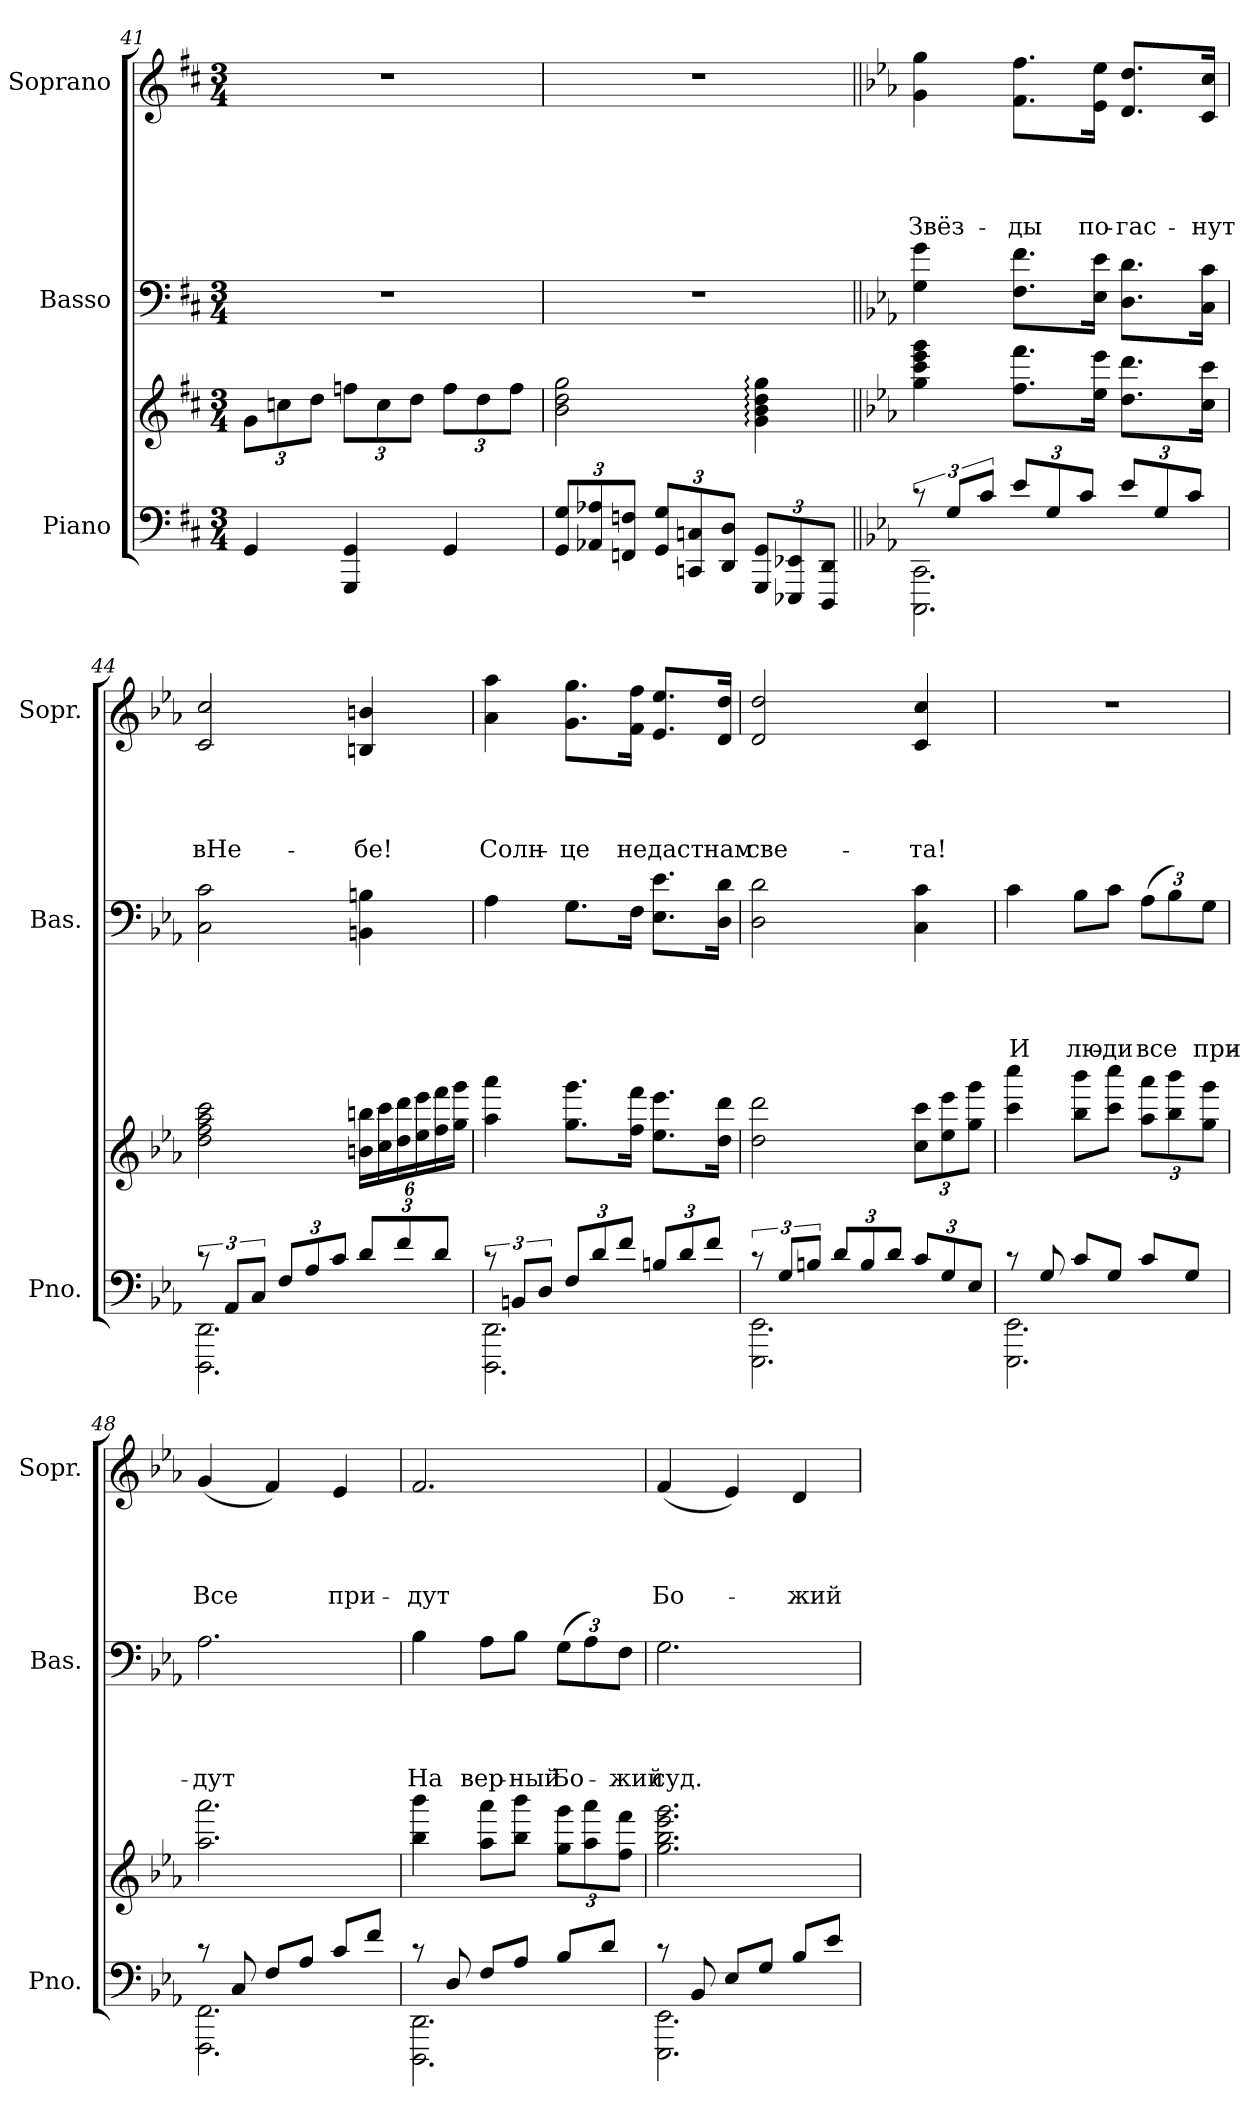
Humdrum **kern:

**kern	**kern	**kern	**text	**text	**text	**text	**kern	**text	**text	**text	**text
*part3	*part3	*part2	*part2	*part2	*part2	*part2	*part1	*part1	*part1	*part1	*part1
*staff4	*staff3	*staff2	*staff2	*staff2	*staff2	*staff2	*staff1	*staff1	*staff1	*staff1	*staff1
*I"Piano	*	*I"Basso	*	*	*	*	*I"Soprano	*	*	*	*
*I'Pno.	*	*I'Bas.	*	*	*	*	*I'Sopr.	*	*	*	*
!!LO:LB:g=z
*clefF4	*clefG2	*clefF4	*	*	*	*	*clefG2	*	*	*	*
*k[f#c#]	*k[f#c#]	*k[f#c#]	*	*	*	*	*k[f#c#]	*	*	*	*
*b:	*b:	*b:	*	*	*	*	*b:	*	*	*	*
*M3/4	*M3/4	*M3/4	*	*	*	*	*M3/4	*	*	*	*
=41	=41	=41	=41	=41	=41	=41	=41	=41	=41	=41	=41
4GG/	12g\L	2.r	.	.	.	.	2.r	.	.	.	.
.	12ccn\	.	.	.	.	.	.	.	.	.	.
.	12dd\J	.	.	.	.	.	.	.	.	.	.
4GGG/ 4GG/	12ffn\L	.	.	.	.	.	.	.	.	.	.
.	12cc\	.	.	.	.	.	.	.	.	.	.
.	12dd\J	.	.	.	.	.	.	.	.	.	.
4GG/	12ff\L	.	.	.	.	.	.	.	.	.	.
.	12dd\	.	.	.	.	.	.	.	.	.	.
.	12ff\J	.	.	.	.	.	.	.	.	.	.
=42	=42	=42	=42	=42	=42	=42	=42	=42	=42	=42	=42
12GG/ 12G/L	2b\ 2dd\ 2gg\	2.r	.	.	.	.	2.r	.	.	.	.
12AA-X/ 12A-X/	.	.	.	.	.	.	.	.	.	.	.
12FFn/ 12Fn/J	.	.	.	.	.	.	.	.	.	.	.
12GG/ 12G/L	.	.	.	.	.	.	.	.	.	.	.
12CCn/ 12Cn/	.	.	.	.	.	.	.	.	.	.	.
12DD/ 12D/J	.	.	.	.	.	.	.	.	.	.	.
12GGG/ 12GG/L	4g\: 4b\: 4dd\: 4gg\:	.	.	.	.	.	.	.	.	.	.
12EEE-X/ 12EE-X/	.	.	.	.	.	.	.	.	.	.	.
12DDD/ 12DD/J	.	.	.	.	.	.	.	.	.	.	.
=43||	=43||	=43||	=43||	=43||	=43||	=43||	=43||	=43||	=43||	=43||	=43||
*k[b-e-a-]	*k[b-e-a-]	*k[b-e-a-]	*	*	*	*	*k[b-e-a-]	*	*	*	*
*c:	*c:	*c:	*	*	*	*	*c:	*	*	*	*
*^	*	*	*	*	*	*	*	*	*	*	*
!	!	!	!	!	!	!	!	!	!	!	!	!LO:LY:b
12rc	2.CCC\ 2.CC\	4gg\ 4ccc\ 4eee-\ 4ggg\	4G\ 4g\	.	.	.	.	4g\ 4gg\	.	.	.	Звёз-
12G/L	.	.	.	.	.	.	.	.	.	.	.	.
12c/J	.	.	.	.	.	.	.	.	.	.	.	.
!	!	!	!	!	!	!	!	!	!	!	!	!LO:LY:b
12e-/L	.	8.ff\ 8.fff\L	8.F\ 8.f\L	.	.	.	.	8.f\ 8.ff\L	.	.	.	-ды
12G/	.	.	.	.	.	.	.	.	.	.	.	.
12c/J	.	.	.	.	.	.	.	.	.	.	.	.
!	!	!	!	!	!	!	!	!	!	!	!	!LO:LY:b
.	.	16ee-\ 16eee-\Jk	16E-\ 16e-\Jk	.	.	.	.	16e-\ 16ee-\Jk	.	.	.	по-
!	!	!	!	!	!	!	!	!	!	!	!	!LO:LY:b
12e-/L	.	8.dd\ 8.ddd\L	8.D\ 8.d\L	.	.	.	.	8.d/ 8.dd/L	.	.	.	-гас-
12G/	.	.	.	.	.	.	.	.	.	.	.	.
12c/J	.	.	.	.	.	.	.	.	.	.	.	.
!	!	!	!	!	!	!	!	!	!	!	!	!LO:LY:b
.	.	16cc\ 16ccc\Jk	16C\ 16c\Jk	.	.	.	.	16c/ 16cc/Jk	.	.	.	-нут
!!LO:PB:g=z
=44	=44	=44	=44	=44	=44	=44	=44	=44	=44	=44	=44	=44
!	!	!	!	!	!	!	!	!	!	!	!	!LO:LY:b
12rc	2.DDD\ 2.DD\	2dd\ 2ff\ 2aa-\ 2ccc\	2C\ 2c\	.	.	.	.	2c/ 2cc/	.	.	.	вНе-
12AA-/L	.	.	.	.	.	.	.	.	.	.	.	.
12C/J	.	.	.	.	.	.	.	.	.	.	.	.
12F/L	.	.	.	.	.	.	.	.	.	.	.	.
12A-/	.	.	.	.	.	.	.	.	.	.	.	.
12c/J	.	.	.	.	.	.	.	.	.	.	.	.
!	!	!	!	!	!	!	!	!	!	!	!	!LO:LY:b
12d/L	.	24bn\ 24bbn\LL	4BBn\ 4Bn\	.	.	.	.	4Bn/ 4bn/	.	.	.	-бе!
.	.	24cc\ 24ccc\	.	.	.	.	.	.	.	.	.	.
12f/	.	24dd\ 24ddd\	.	.	.	.	.	.	.	.	.	.
.	.	24ee-\ 24eee-\	.	.	.	.	.	.	.	.	.	.
12d/J	.	24ff\ 24fff\	.	.	.	.	.	.	.	.	.	.
.	.	24gg\ 24ggg\JJ	.	.	.	.	.	.	.	.	.	.
=45	=45	=45	=45	=45	=45	=45	=45	=45	=45	=45	=45	=45
!	!	!	!	!	!	!	!	!	!	!	!	!LO:LY:b
12rc	2.DDD\ 2.DD\	4aa-\ 4aaa-\	4A-\	.	.	.	.	4a-\ 4aa-\	.	.	.	Солн-
12BBn/L	.	.	.	.	.	.	.	.	.	.	.	.
12D/J	.	.	.	.	.	.	.	.	.	.	.	.
!	!	!	!	!	!	!	!	!	!	!	!	!LO:LY:b
12F/L	.	8.gg\ 8.ggg\L	8.G\L	.	.	.	.	8.g\ 8.gg\L	.	.	.	-це
12d/	.	.	.	.	.	.	.	.	.	.	.	.
12f/J	.	.	.	.	.	.	.	.	.	.	.	.
!	!	!	!	!	!	!	!	!	!	!	!	!LO:LY:b
.	.	16ff\ 16fff\Jk	16F\Jk	.	.	.	.	16f\ 16ff\Jk	.	.	.	не
!	!	!	!	!	!	!	!	!	!	!	!	!LO:LY:b
12Bn/L	.	8.ee-\ 8.eee-\L	8.E-\ 8.e-\L	.	.	.	.	8.e-/ 8.ee-/L	.	.	.	даст
12d/	.	.	.	.	.	.	.	.	.	.	.	.
12f/J	.	.	.	.	.	.	.	.	.	.	.	.
!	!	!	!	!	!	!	!	!	!	!	!	!LO:LY:b
.	.	16dd\ 16ddd\Jk	16D\ 16d\Jk	.	.	.	.	16d/ 16dd/Jk	.	.	.	нам
=46	=46	=46	=46	=46	=46	=46	=46	=46	=46	=46	=46	=46
!	!	!	!	!	!	!	!	!	!	!	!	!LO:LY:b
12rc	2.EEE-\ 2.EE-\	2dd\ 2ddd\	2D\ 2d\	.	.	.	.	2d/ 2dd/	.	.	.	све-
12G/L	.	.	.	.	.	.	.	.	.	.	.	.
12Bn/J	.	.	.	.	.	.	.	.	.	.	.	.
12d/L	.	.	.	.	.	.	.	.	.	.	.	.
12B/	.	.	.	.	.	.	.	.	.	.	.	.
12d/J	.	.	.	.	.	.	.	.	.	.	.	.
!	!	!	!	!	!	!	!	!	!	!	!	!LO:LY:b
12c/L	.	12cc\ 12ccc\L	4C\ 4c\	.	.	.	.	4c/ 4cc/	.	.	.	-та!
12G/	.	12ee-\ 12eee-\	.	.	.	.	.	.	.	.	.	.
12E-/J	.	12gg\ 12ggg\J	.	.	.	.	.	.	.	.	.	.
!!LO:LB:g=z
=47	=47	=47	=47	=47	=47	=47	=47	=47	=47	=47	=47	=47
!	!	!	!	!	!	!	!LO:LY:a	!	!	!	!	!
8rc	2.EEE-\ 2.EE-\	4ccc\ 4cccc\	4c\	.	.	.	И	2.r	.	.	.	.
8G/	.	.	.	.	.	.	.	.	.	.	.	.
!	!	!	!	!	!	!	!LO:LY:a	!	!	!	!	!
8c/L	.	8bb-\ 8bbb-\L	8B-\L	.	.	.	лю-	.	.	.	.	.
!	!	!	!	!	!	!	!LO:LY:a	!	!	!	!	!
8G/J	.	8ccc\ 8cccc\J	8c\J	.	.	.	-ди	.	.	.	.	.
!	!	!	!	!	!	!	!LO:LY:a	!	!	!	!	!
8c/L	.	12aa-\ 12aaa-\L	(>12A-\L	.	.	.	все	.	.	.	.	.
.	.	12bb-\ 12bbb-\	12B-\)	.	.	.	.	.	.	.	.	.
8G/J	.	.	.	.	.	.	.	.	.	.	.	.
!	!	!	!	!	!	!	!LO:LY:a	!	!	!	!	!
.	.	12gg\ 12ggg\J	12G\J	.	.	.	при-	.	.	.	.	.
=48	=48	=48	=48	=48	=48	=48	=48	=48	=48	=48	=48	=48
!	!	!	!	!	!	!	!LO:LY:a	!	!	!	!	!LO:LY:b
8rc	2.FFF\ 2.FF\	2.aa-\ 2.aaa-\	2.A-\	.	.	.	-дут	(4g/	.	.	.	Все
8C/	.	.	.	.	.	.	.	.	.	.	.	.
8F/L	.	.	.	.	.	.	.	4f/)	.	.	.	.
8A-/J	.	.	.	.	.	.	.	.	.	.	.	.
!	!	!	!	!	!	!	!	!	!	!	!	!LO:LY:b
8c/L	.	.	.	.	.	.	.	4e-/	.	.	.	при-
8f/J	.	.	.	.	.	.	.	.	.	.	.	.
=49	=49	=49	=49	=49	=49	=49	=49	=49	=49	=49	=49	=49
!	!	!	!	!	!	!	!LO:LY:a	!	!	!	!	!LO:LY:b
8rc	2.DDD\ 2.DD\	4bb-\ 4bbb-\	4B-\	.	.	.	На	2.f/	.	.	.	-дут
8D/	.	.	.	.	.	.	.	.	.	.	.	.
!	!	!	!	!	!	!	!LO:LY:a	!	!	!	!	!
8F/L	.	8aa-\ 8aaa-\L	8A-\L	.	.	.	вер-	.	.	.	.	.
!	!	!	!	!	!	!	!LO:LY:a	!	!	!	!	!
8A-/J	.	8bb-\ 8bbb-\J	8B-\J	.	.	.	-ный	.	.	.	.	.
!	!	!	!	!	!	!	!LO:LY:a	!	!	!	!	!
8B-/L	.	12gg\ 12ggg\L	(>12G\L	.	.	.	Бо-	.	.	.	.	.
.	.	12aa-\ 12aaa-\	12A-\)	.	.	.	.	.	.	.	.	.
8d/J	.	.	.	.	.	.	.	.	.	.	.	.
!	!	!	!	!	!	!	!LO:LY:a	!	!	!	!	!
.	.	12ff\ 12fff\J	12F\J	.	.	.	-жий	.	.	.	.	.
!!LO:LB:g=z
=50	=50	=50	=50	=50	=50	=50	=50	=50	=50	=50	=50	=50
!	!	!	!	!	!	!	!LO:LY:a	!	!	!	!	!LO:LY:b
8rc	2.EEE-\ 2.EE-\	2.gg\ 2.bb-\ 2.eee-\ 2.ggg\	2.G\	.	.	.	суд.	(4f/	.	.	.	Бо-
8BB-/	.	.	.	.	.	.	.	.	.	.	.	.
8E-/L	.	.	.	.	.	.	.	4e-/)	.	.	.	.
8G/J	.	.	.	.	.	.	.	.	.	.	.	.
!	!	!	!	!	!	!	!	!	!	!	!	!LO:LY:b
8B-/L	.	.	.	.	.	.	.	4d/	.	.	.	-жий
8e-/J	.	.	.	.	.	.	.	.	.	.	.	.
*v	*v	*	*	*	*	*	*	*	*	*	*	*
=	=	=	=	=	=	=	=	=	=	=	=
*-	*-	*-	*-	*-	*-	*-	*-	*-	*-	*-	*-
